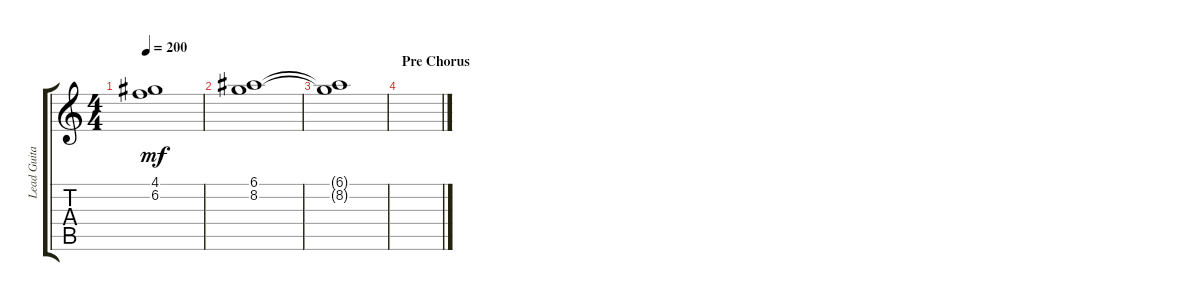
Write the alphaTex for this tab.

\track ("Lead Guitar" "Lead Guita") {instrument overdrivenguitar}
\staff {score tabs}
\tuning (E4 B3 G3 D3 A2 E2) {hide}
\ts (4 4)
\tempo 200
\clef g2
\ks c
(4.1{t} 6.2{t}).1{dy mf} |
(6.1 8.2).1 |
(6.1{t} 8.2{t}).1 |
\section ("" "Pre Chorus")
